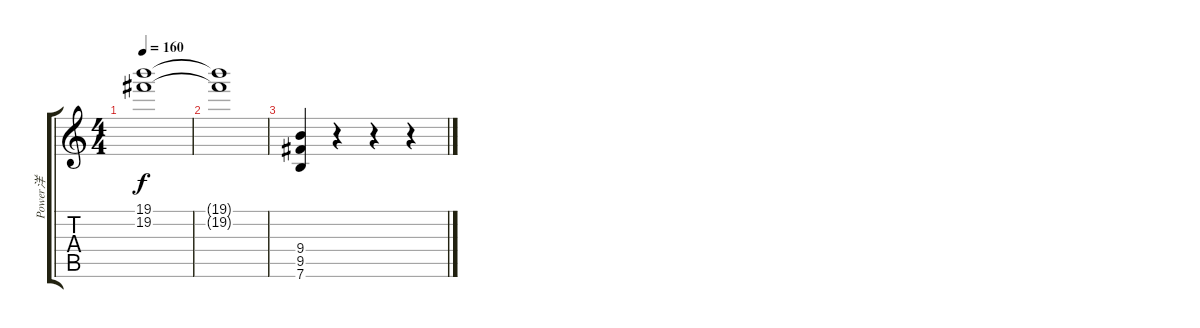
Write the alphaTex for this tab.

\track ("Power洋" "Power洋") {instrument overdrivenguitar}
\staff {score tabs}
\tuning (E4 B3 G3 D3 A2 E2) {hide}
\ts (4 4)
\tempo 160
\clef g2
\ks c
(19.1{t} 19.2{t}).1{dy f} |
(19.1{t} 19.2{t}).1 |
(9.4 9.5 7.6).4 r.4 r.4 r.4
